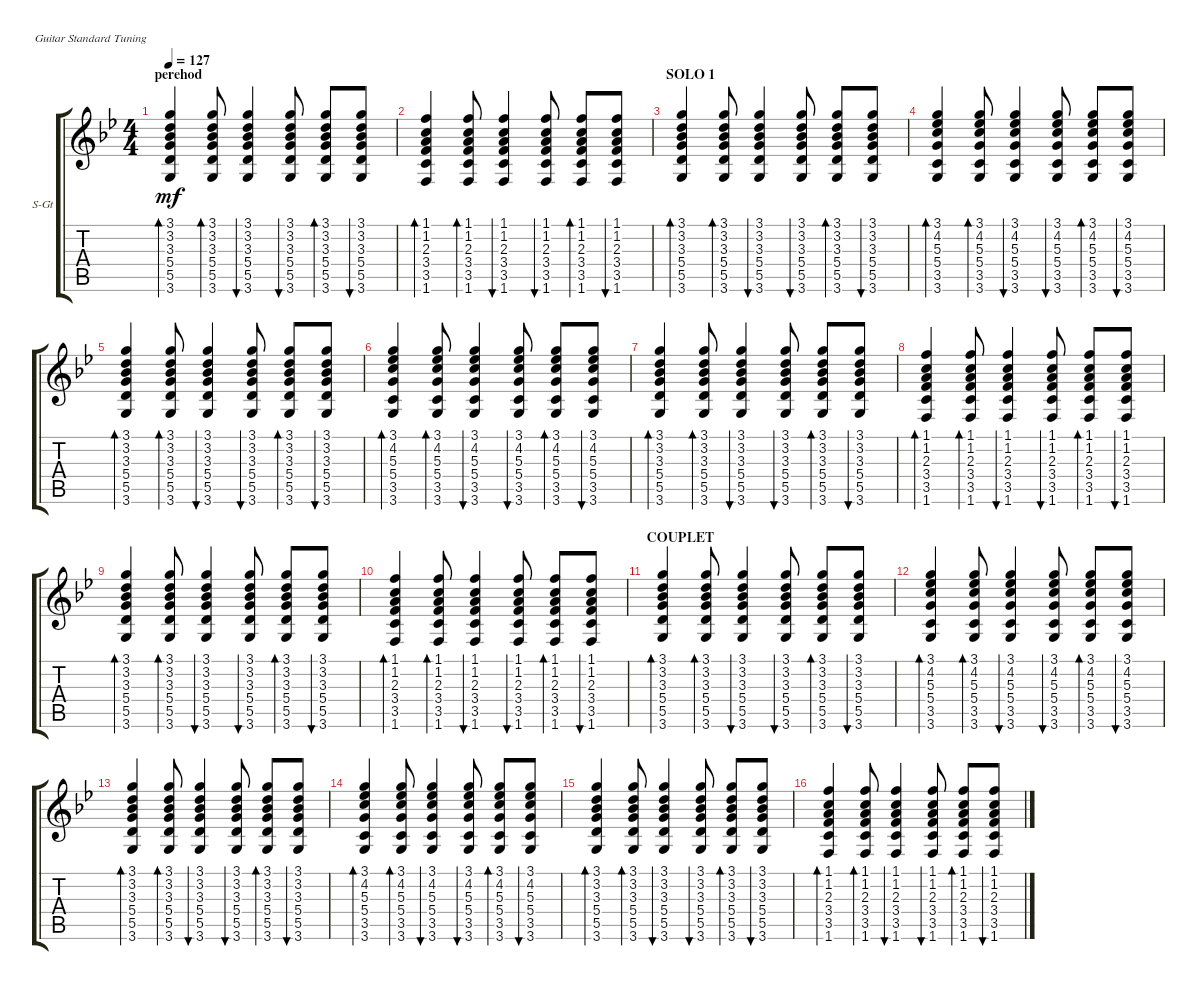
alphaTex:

\defaultSystemsLayout 4
\bracketExtendMode groupsimilarinstruments
\firstSystemTrackNameOrientation horizontal
\otherSystemsTrackNameOrientation horizontal
\track ("Steel Guitar" "S-Gt") {instrument acousticguitarsteel}
\staff {score tabs}
\tuning (E4 B3 G3 D3 A2 E2)
\ts (4 4)
\section ("" "perehod")
\tempo 127
\clef g2
\ks gminor
(3.6 5.5 5.4 3.3 3.2 3.1).4{bd 30 dy mf} (3.6 5.5 5.4 3.3 3.2 3.1).8{bd 30} (3.6 5.5 5.4 3.3 3.2 3.1).4{bu 30} (3.6 5.5 5.4 3.3 3.2 3.1).8{bu 30} (3.6 5.5 5.4 3.3 3.2 3.1).8{bd 30} (3.6 5.5 5.4 3.3 3.2 3.1).8{bu 30} |
(1.6 3.5 3.4 2.3 1.2 1.1).4{bd 30} (1.6 3.5 3.4 2.3 1.2 1.1).8{bd 30} (1.6 3.5 3.4 2.3 1.2 1.1).4{bu 30} (1.6 3.5 3.4 2.3 1.2 1.1).8{bu 30} (1.6 3.5 3.4 2.3 1.2 1.1).8{bd 30} (1.6 3.5 3.4 2.3 1.2 1.1).8{bu 30} |
\section ("" "SOLO 1")
(3.6 5.5 5.4 3.3 3.2 3.1).4{bd 30} (3.6 5.5 5.4 3.3 3.2 3.1).8{bd 30} (3.6 5.5 5.4 3.3 3.2 3.1).4{bu 30} (3.6 5.5 5.4 3.3 3.2 3.1).8{bu 30} (3.6 5.5 5.4 3.3 3.2 3.1).8{bd 30} (3.6 5.5 5.4 3.3 3.2 3.1).8{bu 30} |
(3.6 3.5 5.4 5.3 4.2 3.1).4{bd 30} (3.6 3.5 5.4 5.3 4.2 3.1).8{bd 30} (3.6 3.5 5.4 5.3 4.2 3.1).4{bu 30} (3.6 3.5 5.4 5.3 4.2 3.1).8{bu 30} (3.6 3.5 5.4 5.3 4.2 3.1).8{bd 30} (3.6 3.5 5.4 5.3 4.2 3.1).8{bu 30} |
(3.6 5.5 5.4 3.3 3.2 3.1).4{bd 30} (3.6 5.5 5.4 3.3 3.2 3.1).8{bd 30} (3.6 5.5 5.4 3.3 3.2 3.1).4{bu 30} (3.6 5.5 5.4 3.3 3.2 3.1).8{bu 30} (3.6 5.5 5.4 3.3 3.2 3.1).8{bd 30} (3.6 5.5 5.4 3.3 3.2 3.1).8{bu 30} |
(3.6 3.5 5.4 5.3 4.2 3.1).4{bd 30} (3.6 3.5 5.4 5.3 4.2 3.1).8{bd 30} (3.6 3.5 5.4 5.3 4.2 3.1).4{bu 30} (3.6 3.5 5.4 5.3 4.2 3.1).8{bu 30} (3.6 3.5 5.4 5.3 4.2 3.1).8{bd 30} (3.6 3.5 5.4 5.3 4.2 3.1).8{bu 30} |
(3.6 5.5 5.4 3.3 3.2 3.1).4{bd 30} (3.6 5.5 5.4 3.3 3.2 3.1).8{bd 30} (3.6 5.5 5.4 3.3 3.2 3.1).4{bu 30} (3.6 5.5 5.4 3.3 3.2 3.1).8{bu 30} (3.6 5.5 5.4 3.3 3.2 3.1).8{bd 30} (3.6 5.5 5.4 3.3 3.2 3.1).8{bu 30} |
(1.6 3.5 3.4 2.3 1.2 1.1).4{bd 30} (1.6 3.5 3.4 2.3 1.2 1.1).8{bd 30} (1.6 3.5 3.4 2.3 1.2 1.1).4{bu 30} (1.6 3.5 3.4 2.3 1.2 1.1).8{bu 30} (1.6 3.5 3.4 2.3 1.2 1.1).8{bd 30} (1.6 3.5 3.4 2.3 1.2 1.1).8{bu 30} |
(3.6 5.5 5.4 3.3 3.2 3.1).4{bd 30} (3.6 5.5 5.4 3.3 3.2 3.1).8{bd 30} (3.6 5.5 5.4 3.3 3.2 3.1).4{bu 30} (3.6 5.5 5.4 3.3 3.2 3.1).8{bu 30} (3.6 5.5 5.4 3.3 3.2 3.1).8{bd 30} (3.6 5.5 5.4 3.3 3.2 3.1).8{bu 30} |
(1.6 3.5 3.4 2.3 1.2 1.1).4{bd 30} (1.6 3.5 3.4 2.3 1.2 1.1).8{bd 30} (1.6 3.5 3.4 2.3 1.2 1.1).4{bu 30} (1.6 3.5 3.4 2.3 1.2 1.1).8{bu 30} (1.6 3.5 3.4 2.3 1.2 1.1).8{bd 30} (1.6 3.5 3.4 2.3 1.2 1.1).8{bu 30} |
\section ("" "COUPLET")
(3.6 5.5 5.4 3.3 3.2 3.1).4{bd 30} (3.6 5.5 5.4 3.3 3.2 3.1).8{bd 30} (3.6 5.5 5.4 3.3 3.2 3.1).4{bu 30} (3.6 5.5 5.4 3.3 3.2 3.1).8{bu 30} (3.6 5.5 5.4 3.3 3.2 3.1).8{bd 30} (3.6 5.5 5.4 3.3 3.2 3.1).8{bu 30} |
(3.6 3.5 5.4 5.3 4.2 3.1).4{bd 30} (3.6 3.5 5.4 5.3 4.2 3.1).8{bd 30} (3.6 3.5 5.4 5.3 4.2 3.1).4{bu 30} (3.6 3.5 5.4 5.3 4.2 3.1).8{bu 30} (3.6 3.5 5.4 5.3 4.2 3.1).8{bd 30} (3.6 3.5 5.4 5.3 4.2 3.1).8{bu 30} |
(3.6 5.5 5.4 3.3 3.2 3.1).4{bd 30} (3.6 5.5 5.4 3.3 3.2 3.1).8{bd 30} (3.6 5.5 5.4 3.3 3.2 3.1).4{bu 30} (3.6 5.5 5.4 3.3 3.2 3.1).8{bu 30} (3.6 5.5 5.4 3.3 3.2 3.1).8{bd 30} (3.6 5.5 5.4 3.3 3.2 3.1).8{bu 30} |
(3.6 3.5 5.4 5.3 4.2 3.1).4{bd 30} (3.6 3.5 5.4 5.3 4.2 3.1).8{bd 30} (3.6 3.5 5.4 5.3 4.2 3.1).4{bu 30} (3.6 3.5 5.4 5.3 4.2 3.1).8{bu 30} (3.6 3.5 5.4 5.3 4.2 3.1).8{bd 30} (3.6 3.5 5.4 5.3 4.2 3.1).8{bu 30} |
(3.6 5.5 5.4 3.3 3.2 3.1).4{bd 30} (3.6 5.5 5.4 3.3 3.2 3.1).8{bd 30} (3.6 5.5 5.4 3.3 3.2 3.1).4{bu 30} (3.6 5.5 5.4 3.3 3.2 3.1).8{bu 30} (3.6 5.5 5.4 3.3 3.2 3.1).8{bd 30} (3.6 5.5 5.4 3.3 3.2 3.1).8{bu 30} |
(1.6 3.5 3.4 2.3 1.2 1.1).4{bd 30} (1.6 3.5 3.4 2.3 1.2 1.1).8{bd 30} (1.6 3.5 3.4 2.3 1.2 1.1).4{bu 30} (1.6 3.5 3.4 2.3 1.2 1.1).8{bu 30} (1.6 3.5 3.4 2.3 1.2 1.1).8{bd 30} (1.6 3.5 3.4 2.3 1.2 1.1).8{bu 30}
